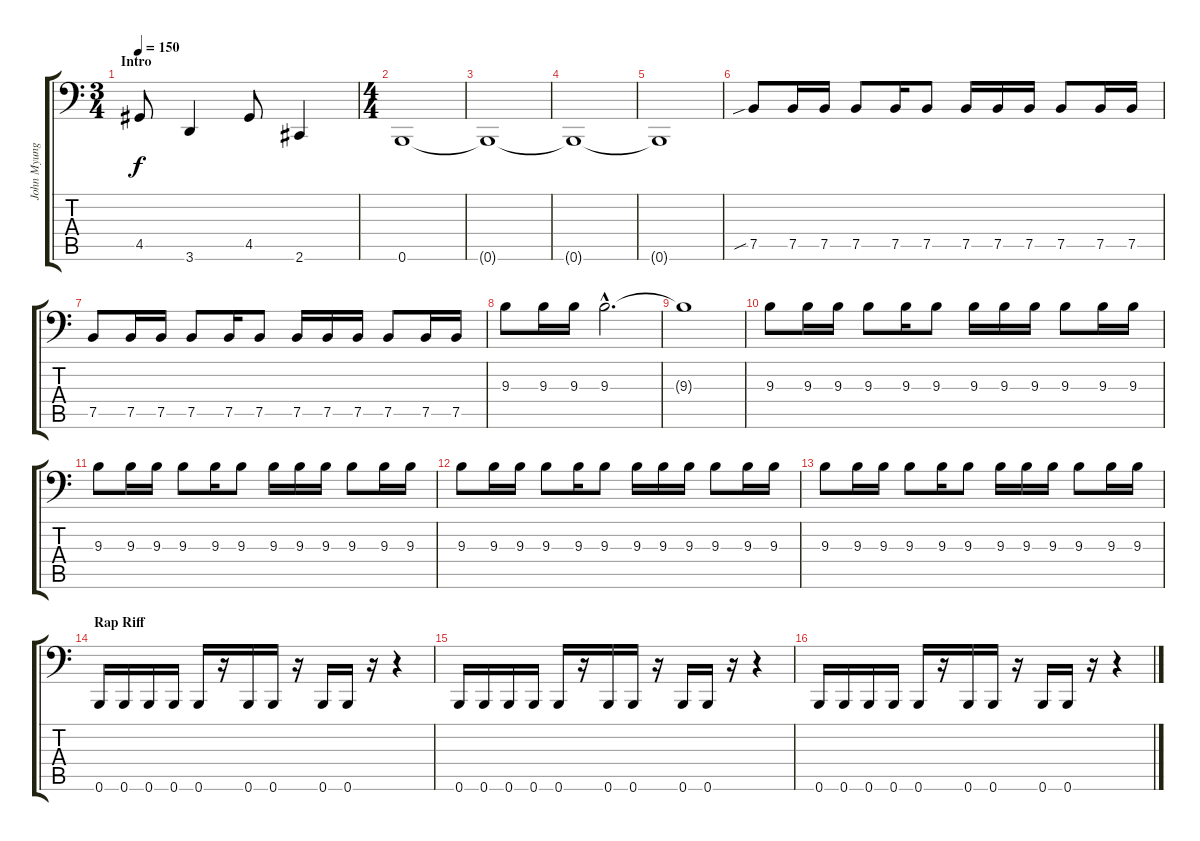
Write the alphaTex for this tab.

\track ("John Myung" "John Myung") {instrument electricbassfinger}
\staff {score tabs}
\tuning (C3 G2 D2 A1 E1 B0) {hide}
\ts (3 4)
\section ("" "Intro")
\tempo 150
\clef f4
\ks c
4.5.8{dy f instrument electricbassfinger} 3.6.4 4.5.8 2.6.4 |
\ts (4 4)
0.6.1 |
0.6{t}.1 |
0.6{t}.1 |
0.6{t}.1 |
7.5{sib}.8 7.5.16 7.5.16 7.5.8 7.5.16 7.5.8 7.5.16 7.5.16 7.5.16 7.5.8 7.5.16 7.5.16 |
7.5.8 7.5.16 7.5.16 7.5.8 7.5.16 7.5.8 7.5.16 7.5.16 7.5.16 7.5.8 7.5.16 7.5.16 |
9.3.8 9.3.16 9.3.16 9.3{hac}.2{d} |
9.3{t}.1 |
9.3.8 9.3.16 9.3.16 9.3.8 9.3.16 9.3.8 9.3.16 9.3.16 9.3.16 9.3.8 9.3.16 9.3.16 |
9.3.8 9.3.16 9.3.16 9.3.8 9.3.16 9.3.8 9.3.16 9.3.16 9.3.16 9.3.8 9.3.16 9.3.16 |
9.3.8 9.3.16 9.3.16 9.3.8 9.3.16 9.3.8 9.3.16 9.3.16 9.3.16 9.3.8 9.3.16 9.3.16 |
9.3.8 9.3.16 9.3.16 9.3.8 9.3.16 9.3.8 9.3.16 9.3.16 9.3.16 9.3.8 9.3.16 9.3.16 |
\section ("" "Rap Riff")
0.6.16 0.6.16 0.6.16 0.6.16 0.6.16 r.16 0.6.16 0.6.16 r.16 0.6.16 0.6.16 r.16 r.4 |
0.6.16 0.6.16 0.6.16 0.6.16 0.6.16 r.16 0.6.16 0.6.16 r.16 0.6.16 0.6.16 r.16 r.4 |
0.6.16 0.6.16 0.6.16 0.6.16 0.6.16 r.16 0.6.16 0.6.16 r.16 0.6.16 0.6.16 r.16 r.4
